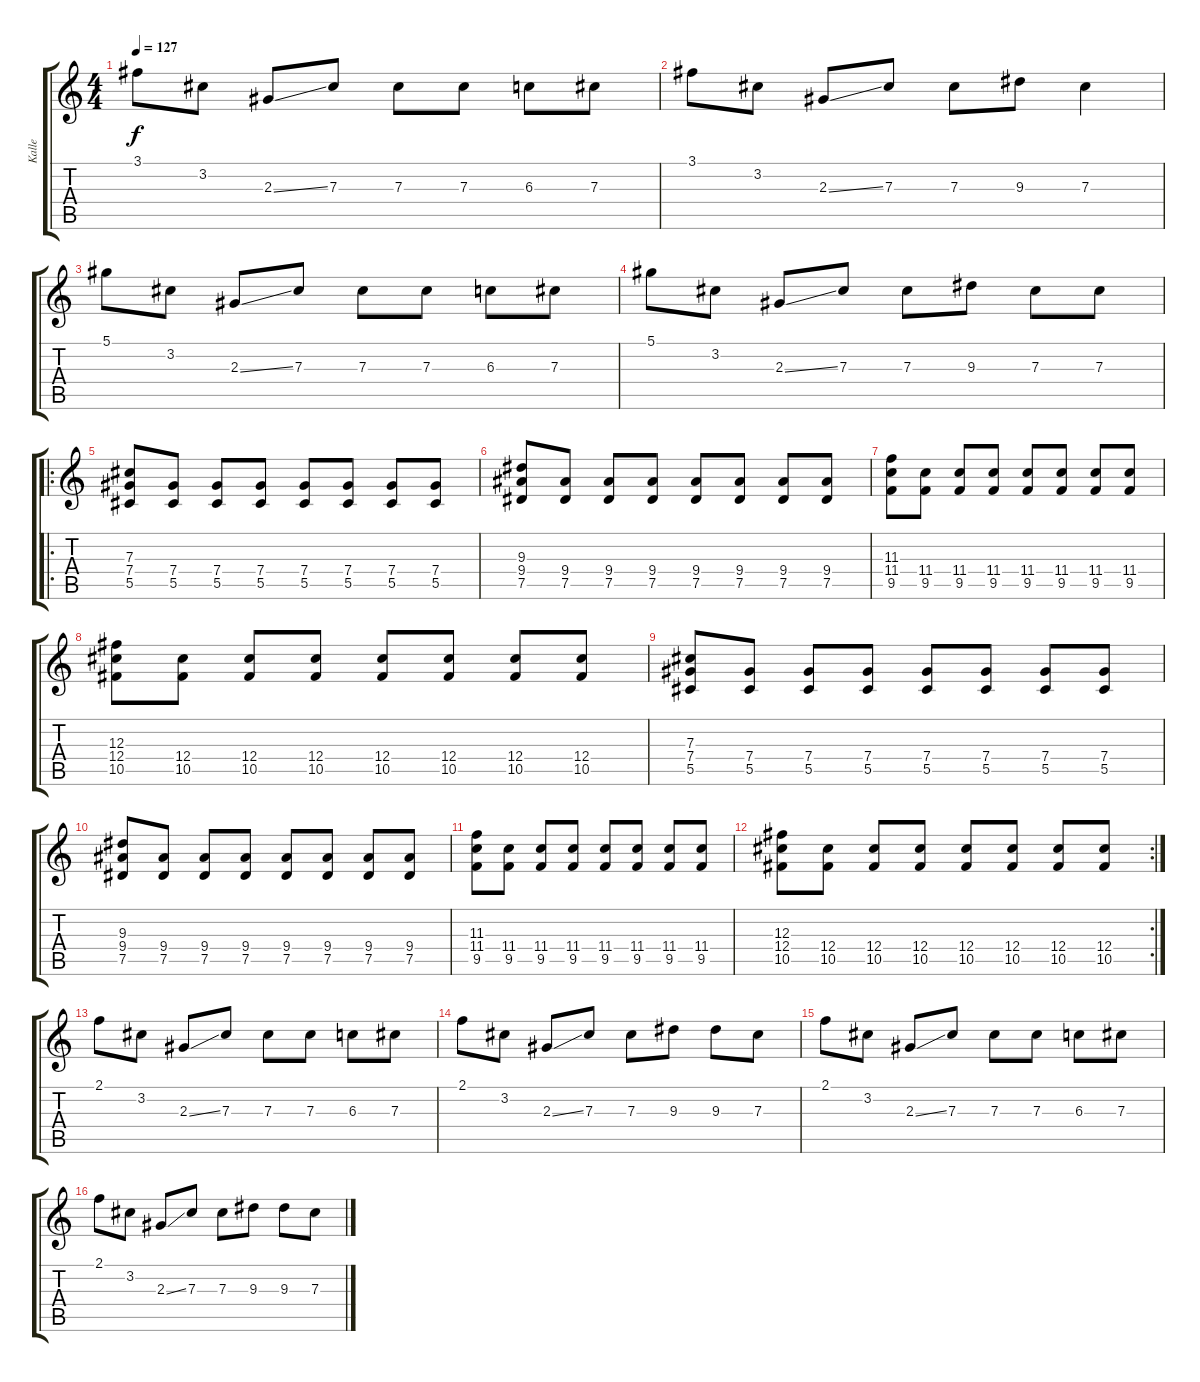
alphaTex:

\track ("Kalle" "Kalle") {instrument distortionguitar}
\staff {score tabs}
\tuning (Eb4 Bb3 Gb3 Db3 Ab2 Eb2) {hide}
\ts (4 4)
\tempo 127
\clef g2
\ks c
3.1.8{dy f} 3.2.8 2.3{ss}.8 7.3.8 7.3.8 7.3.8 6.3.8 7.3.8 |
3.1.8 3.2.8 2.3{ss}.8 7.3.8 7.3.8 9.3.8 7.3.4 |
5.1.8 3.2.8 2.3{ss}.8 7.3.8 7.3.8 7.3.8 6.3.8 7.3.8 |
5.1.8 3.2.8 2.3{ss}.8 7.3.8 7.3.8 9.3.8 7.3.8 7.3.8 |
\ro
(7.3 7.4 5.5).8 (7.4 5.5).8 (7.4 5.5).8 (7.4 5.5).8 (7.4 5.5).8 (7.4 5.5).8 (7.4 5.5).8 (7.4 5.5).8 |
(9.3 9.4 7.5).8 (9.4 7.5).8 (9.4 7.5).8 (9.4 7.5).8 (9.4 7.5).8 (9.4 7.5).8 (9.4 7.5).8 (9.4 7.5).8 |
(11.3 11.4 9.5).8 (11.4 9.5).8 (11.4 9.5).8 (11.4 9.5).8 (11.4 9.5).8 (11.4 9.5).8 (11.4 9.5).8 (11.4 9.5).8 |
(12.3 12.4 10.5).8 (12.4 10.5).8 (12.4 10.5).8 (12.4 10.5).8 (12.4 10.5).8 (12.4 10.5).8 (12.4 10.5).8 (12.4 10.5).8 |
(7.3 7.4 5.5).8 (7.4 5.5).8 (7.4 5.5).8 (7.4 5.5).8 (7.4 5.5).8 (7.4 5.5).8 (7.4 5.5).8 (7.4 5.5).8 |
(9.3 9.4 7.5).8 (9.4 7.5).8 (9.4 7.5).8 (9.4 7.5).8 (9.4 7.5).8 (9.4 7.5).8 (9.4 7.5).8 (9.4 7.5).8 |
(11.3 11.4 9.5).8 (11.4 9.5).8 (11.4 9.5).8 (11.4 9.5).8 (11.4 9.5).8 (11.4 9.5).8 (11.4 9.5).8 (11.4 9.5).8 |
\rc 2
(12.3 12.4 10.5).8 (12.4 10.5).8 (12.4 10.5).8 (12.4 10.5).8 (12.4 10.5).8 (12.4 10.5).8 (12.4 10.5).8 (12.4 10.5).8 |
2.1.8 3.2.8 2.3{ss}.8 7.3.8 7.3.8 7.3.8 6.3.8 7.3.8 |
2.1.8 3.2.8 2.3{ss}.8 7.3.8 7.3.8 9.3.8 9.3.8 7.3.8 |
2.1.8 3.2.8 2.3{ss}.8 7.3.8 7.3.8 7.3.8 6.3.8 7.3.8 |
2.1.8 3.2.8 2.3{ss}.8 7.3.8 7.3.8 9.3.8 9.3.8 7.3.8
